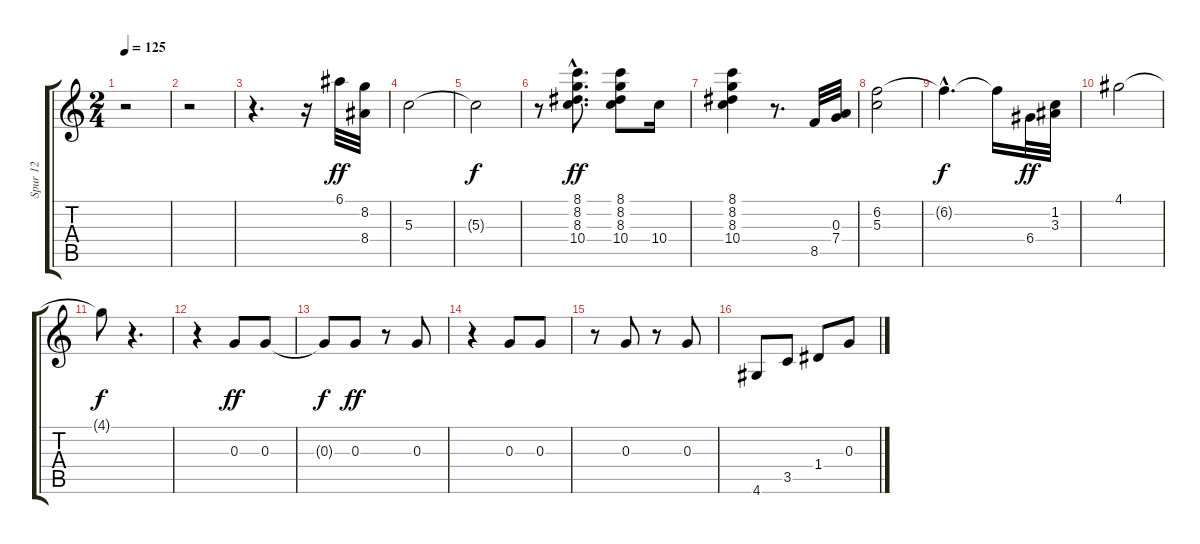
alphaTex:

\track ("Spur 12" "Spur 12") {instrument electricguitarclean}
\staff {score tabs}
\tuning (E4 B3 G3 D3 A2 E2) {hide}
\ts (2 4)
\tempo 125
\clef g2
\ks c
r.2{dy ff} |
r.2 |
r.4{d} r.16 6.1.32 (8.2 8.4).32 |
5.3.2 |
5.3{t}.2{dy f} |
r.8 (8.1{hac} 8.2{hac} 8.3{hac} 10.4).8{d dy ff} (8.1 8.2 8.3 10.4).8 10.4.16 |
(8.1 8.2 8.3 10.4).4 r.8{d} 8.5.32 (0.3 7.4).32 |
(6.2 5.3).2 |
6.2{hac t}.4{d dy f} 6.2{t}.16 6.4.32{dy ff} (1.2 3.3).32 |
4.1.2 |
4.1{t}.8{dy f} r.4{d} |
r.4 0.3.8{dy ff} 0.3.8 |
0.3{t}.8{dy f} 0.3.8{dy ff} r.8 0.3.8 |
r.4 0.3.8 0.3.8 |
r.8 0.3.8 r.8 0.3.8 |
4.6.8 3.5.8 1.4.8 0.3.8
